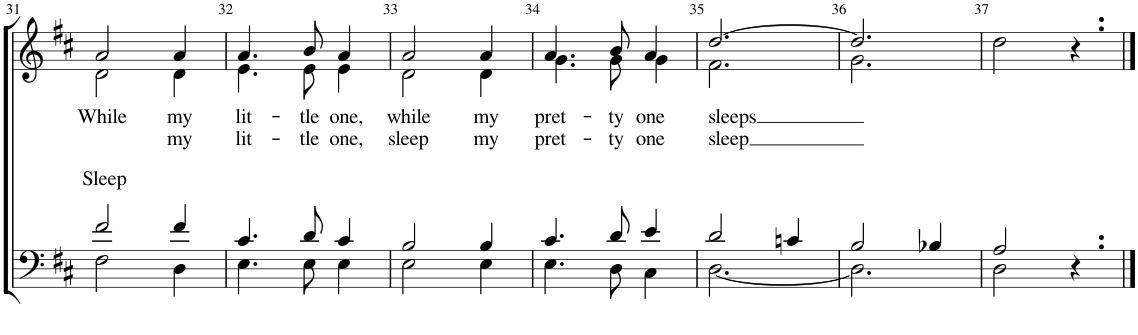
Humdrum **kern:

**kern	**kern	**text	**text
*part2	*part1	*part1	*part1
*staff2	*staff1	*staff1	*staff1
*I"T B	*I"S A	*	*
!!LO:PB:g=z
*clefF4	*clefG2	*	*
*k[f#c#]	*k[f#c#]	*	*
*M3/4	*M3/4	*	*
=31	=31	=31	=31
*^	*	*	*
!	!	!	!LO:LY:b	!LO:LY:b
*	*	*^	*	*
2f#/	2F#\	2a/	2d\	While	Sleep
!	!	!	!	!LO:LY:b	!LO:LY:b
4f#/	4D\	4a/	4d\	my	my
=32	=32	=32	=32	=32	=32
!	!	!	!	!LO:LY:b	!LO:LY:b
4.c#/	4.E\	4.a/	4.e\	lit-	lit-
!	!	!	!	!LO:LY:b	!LO:LY:b
8d/	8E\	8b/	8e\	-tle	-tle
!	!	!	!	!LO:LY:b	!LO:LY:b
4c#/	4E\	4a/	4e\	one,	one,
=33	=33	=33	=33	=33	=33
!	!	!	!	!LO:LY:b	!LO:LY:b
2B/	2E\	2a/	2d\	while	sleep
!	!	!	!	!LO:LY:b	!LO:LY:b
4B/	4E\	4a/	4d\	my	my
=34	=34	=34	=34	=34	=34
!	!	!	!	!LO:LY:b	!LO:LY:b
4.c#/	4.E\	4.a/	4.g\	pret-	pret-
!	!	!	!	!LO:LY:b	!LO:LY:b
8d/	8D\	8b/	8g\	-ty	-ty
!	!	!	!	!LO:LY:b	!LO:LY:b
4e/	4C#\	4a/	4g\	one	one
=35	=35	=35	=35	=35	=35
!	!	!	!	!LO:LY:b	!LO:LY:b
2d/	[2.D\	[2.dd/	2.f#\	sleeps	sleep
4cn/	.	.	.	.	.
=36	=36	=36	=36	=36	=36
2B/	2.D\]	2.dd/]	2.g\	.	.
4B-X/	.	.	.	.	.
*	*	*v	*v	*	*
=37	=37	=37	=37	=37
2A/	2D\	2dd\	.	.
!	!	!LO:TX:a:B:t=&colon;	!	!
!LO:TX:a:B:t=&colon;	!	!	!	!
4r	4ryy	4r	.	.
*v	*v	*	*	*
==	==	==	==
*-	*-	*-	*-
